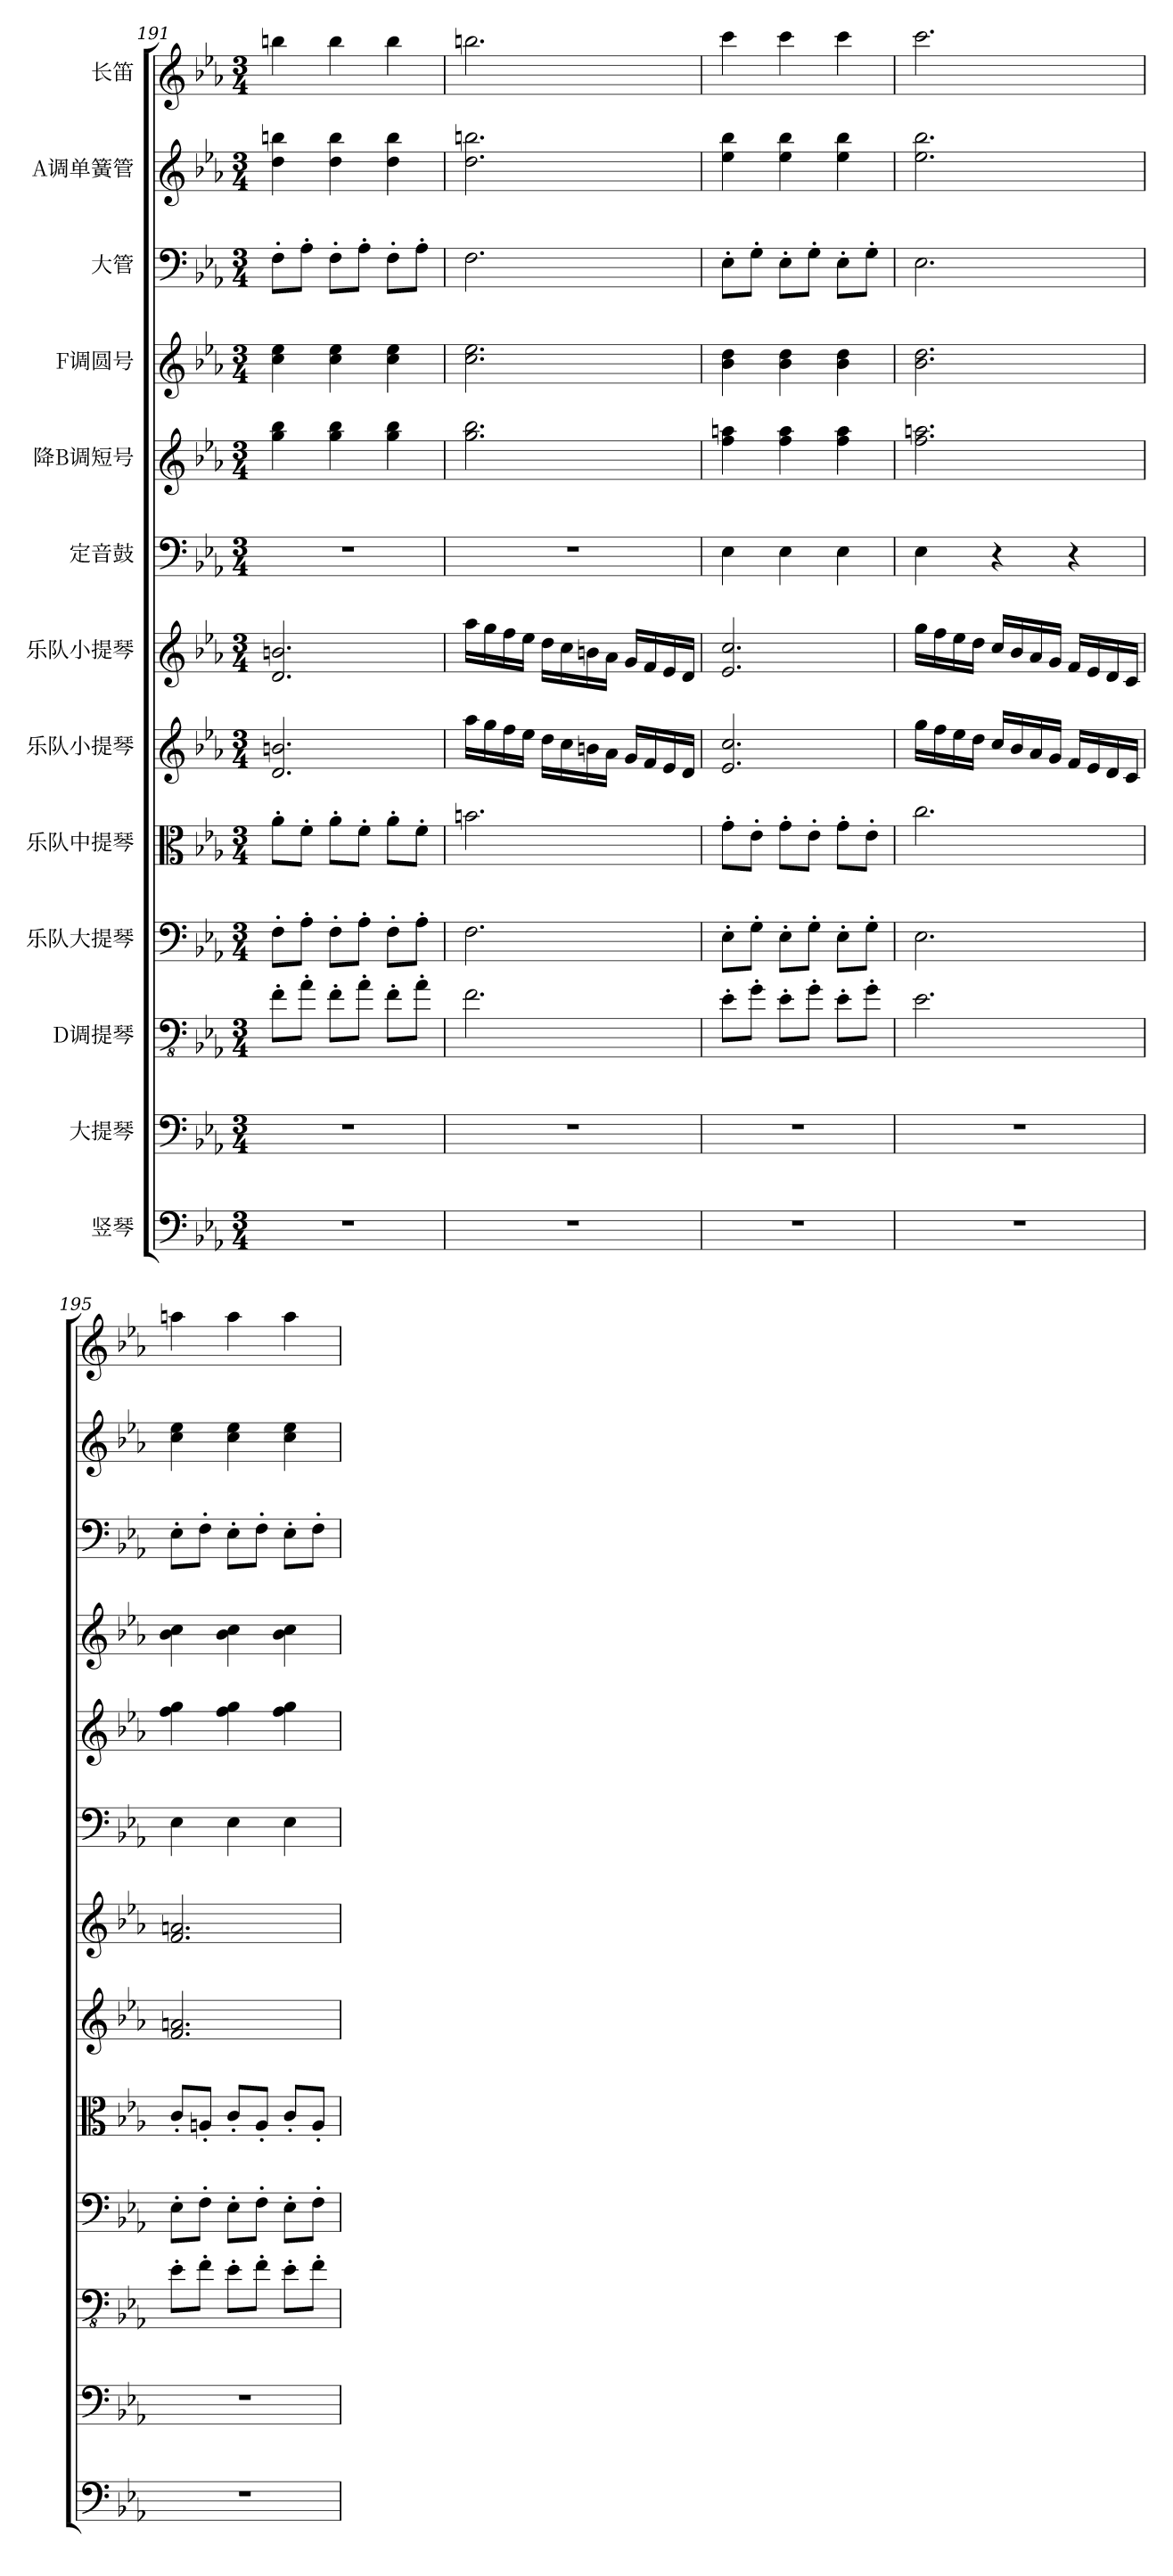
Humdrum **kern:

**kern	**kern	**kern	**kern	**kern	**kern	**kern	**kern	**kern	**kern	**kern	**kern	**kern
*part13	*part12	*part11	*part10	*part9	*part8	*part7	*part6	*part5	*part4	*part3	*part2	*part1
*staff13	*staff12	*staff11	*staff10	*staff9	*staff8	*staff7	*staff6	*staff5	*staff4	*staff3	*staff2	*staff1
*I"竖琴	*I"大提琴	*I"D调提琴	*I"乐队大提琴	*I"乐队中提琴	*I"乐队小提琴	*I"乐队小提琴	*I"定音鼓	*I"降B调短号	*I"F调圆号	*I"大管	*I"A调单簧管	*I"长笛
*clefF4	*clefF4	*clefFv4	*clefF4	*clefC3	*clefG2	*clefG2	*clefF4	*clefG2	*clefG2	*clefF4	*clefG2	*clefG2
*	*	*ITrd7c12	*	*	*	*	*	*ITrd1c2	*ITrd4c7	*	*ITrd2c3	*
*k[b-e-a-]	*k[b-e-a-]	*k[b-e-a-]	*k[b-e-a-]	*k[b-e-a-]	*k[b-e-a-]	*k[b-e-a-]	*k[b-e-a-]	*k[b-e-a-d-g-]	*k[b-e-a-d-]	*k[b-e-a-]	*k[]	*k[b-e-a-]
*M3/4	*M3/4	*M3/4	*M3/4	*M3/4	*M3/4	*M3/4	*M3/4	*M3/4	*M3/4	*M3/4	*M3/4	*M3/4
=191	=191	=191	=191	=191	=191	=191	=191	=191	=191	=191	=191	=191
2.r	2.r	8FF'\L	8F'\L	8a-'\L	2.d/ 2.bn/	2.d/ 2.bn/	2.r	4ff\ 4aa-\	4f\ 4a-\	8F'\L	4b\ 4gg#X\	4bbn\
.	.	8AA-'\J	8A-'\J	8f'\J	.	.	.	.	.	8A-'\J	.	.
.	.	8FF'\L	8F'\L	8a-'\L	.	.	.	4ff\ 4aa-\	4f\ 4a-\	8F'\L	4b\ 4gg#\	4bb\
.	.	8AA-'\J	8A-'\J	8f'\J	.	.	.	.	.	8A-'\J	.	.
.	.	8FF'\L	8F'\L	8a-'\L	.	.	.	4ff\ 4aa-\	4f\ 4a-\	8F'\L	4b\ 4gg#\	4bb\
.	.	8AA-'\J	8A-'\J	8f'\J	.	.	.	.	.	8A-'\J	.	.
!!LO:PB:g=z
=192	=192	=192	=192	=192	=192	=192	=192	=192	=192	=192	=192	=192
2.r	2.r	2.FF\	2.F\	2.bn\	16aa-\LL	16aa-\LL	2.r	2.ff\ 2.aa-\	2.f\ 2.a-\	2.F\	2.b\ 2.gg#X\	2.bbn\
.	.	.	.	.	16gg\	16gg\	.	.	.	.	.	.
.	.	.	.	.	16ff\	16ff\	.	.	.	.	.	.
.	.	.	.	.	16ee-\JJ	16ee-\JJ	.	.	.	.	.	.
.	.	.	.	.	16dd\LL	16dd\LL	.	.	.	.	.	.
.	.	.	.	.	16cc\	16cc\	.	.	.	.	.	.
.	.	.	.	.	16bn\	16bn\	.	.	.	.	.	.
.	.	.	.	.	16a-\JJ	16a-\JJ	.	.	.	.	.	.
.	.	.	.	.	16g/LL	16g/LL	.	.	.	.	.	.
.	.	.	.	.	16f/	16f/	.	.	.	.	.	.
.	.	.	.	.	16e-/	16e-/	.	.	.	.	.	.
.	.	.	.	.	16d/JJ	16d/JJ	.	.	.	.	.	.
=193	=193	=193	=193	=193	=193	=193	=193	=193	=193	=193	=193	=193
2.r	2.r	8EE-'\L	8E-'\L	8g'\L	2.e-/ 2.cc/	2.e-/ 2.cc/	4E-\	4ee-\ 4ggn\	4e-\ 4g\	8E-'\L	4cc\ 4gg\	4ccc\
.	.	8GG'\J	8G'\J	8e-'\J	.	.	.	.	.	8G'\J	.	.
.	.	8EE-'\L	8E-'\L	8g'\L	.	.	4E-\	4ee-\ 4gg\	4e-\ 4g\	8E-'\L	4cc\ 4gg\	4ccc\
.	.	8GG'\J	8G'\J	8e-'\J	.	.	.	.	.	8G'\J	.	.
.	.	8EE-'\L	8E-'\L	8g'\L	.	.	4E-\	4ee-\ 4gg\	4e-\ 4g\	8E-'\L	4cc\ 4gg\	4ccc\
.	.	8GG'\J	8G'\J	8e-'\J	.	.	.	.	.	8G'\J	.	.
=194	=194	=194	=194	=194	=194	=194	=194	=194	=194	=194	=194	=194
2.r	2.r	2.EE-\	2.E-\	2.cc\	16gg\LL	16gg\LL	4E-\	2.ee-\ 2.ggn\	2.e-\ 2.g\	2.E-\	2.cc\ 2.gg\	2.ccc\
.	.	.	.	.	16ff\	16ff\	.	.	.	.	.	.
.	.	.	.	.	16ee-\	16ee-\	.	.	.	.	.	.
.	.	.	.	.	16dd\JJ	16dd\JJ	.	.	.	.	.	.
.	.	.	.	.	16cc/LL	16cc/LL	4r	.	.	.	.	.
.	.	.	.	.	16b-/	16b-/	.	.	.	.	.	.
.	.	.	.	.	16a-/	16a-/	.	.	.	.	.	.
.	.	.	.	.	16g/JJ	16g/JJ	.	.	.	.	.	.
.	.	.	.	.	16f/LL	16f/LL	4r	.	.	.	.	.
.	.	.	.	.	16e-/	16e-/	.	.	.	.	.	.
.	.	.	.	.	16d/	16d/	.	.	.	.	.	.
.	.	.	.	.	16c/JJ	16c/JJ	.	.	.	.	.	.
=195	=195	=195	=195	=195	=195	=195	=195	=195	=195	=195	=195	=195
2.r	2.r	8EE-'\L	8E-'\L	8c'/L	2.f/ 2.an/	2.f/ 2.an/	4E-\	4ee-\ 4ff\	4e-\ 4f\	8E-'\L	4a\ 4cc\	4aan\
.	.	8FF'\J	8F'\J	8An'/J	.	.	.	.	.	8F'\J	.	.
.	.	8EE-'\L	8E-'\L	8c'/L	.	.	4E-\	4ee-\ 4ff\	4e-\ 4f\	8E-'\L	4a\ 4cc\	4aa\
.	.	8FF'\J	8F'\J	8A'/J	.	.	.	.	.	8F'\J	.	.
.	.	8EE-'\L	8E-'\L	8c'/L	.	.	4E-\	4ee-\ 4ff\	4e-\ 4f\	8E-'\L	4a\ 4cc\	4aa\
.	.	8FF'\J	8F'\J	8A'/J	.	.	.	.	.	8F'\J	.	.
=	=	=	=	=	=	=	=	=	=	=	=	=
*-	*-	*-	*-	*-	*-	*-	*-	*-	*-	*-	*-	*-
